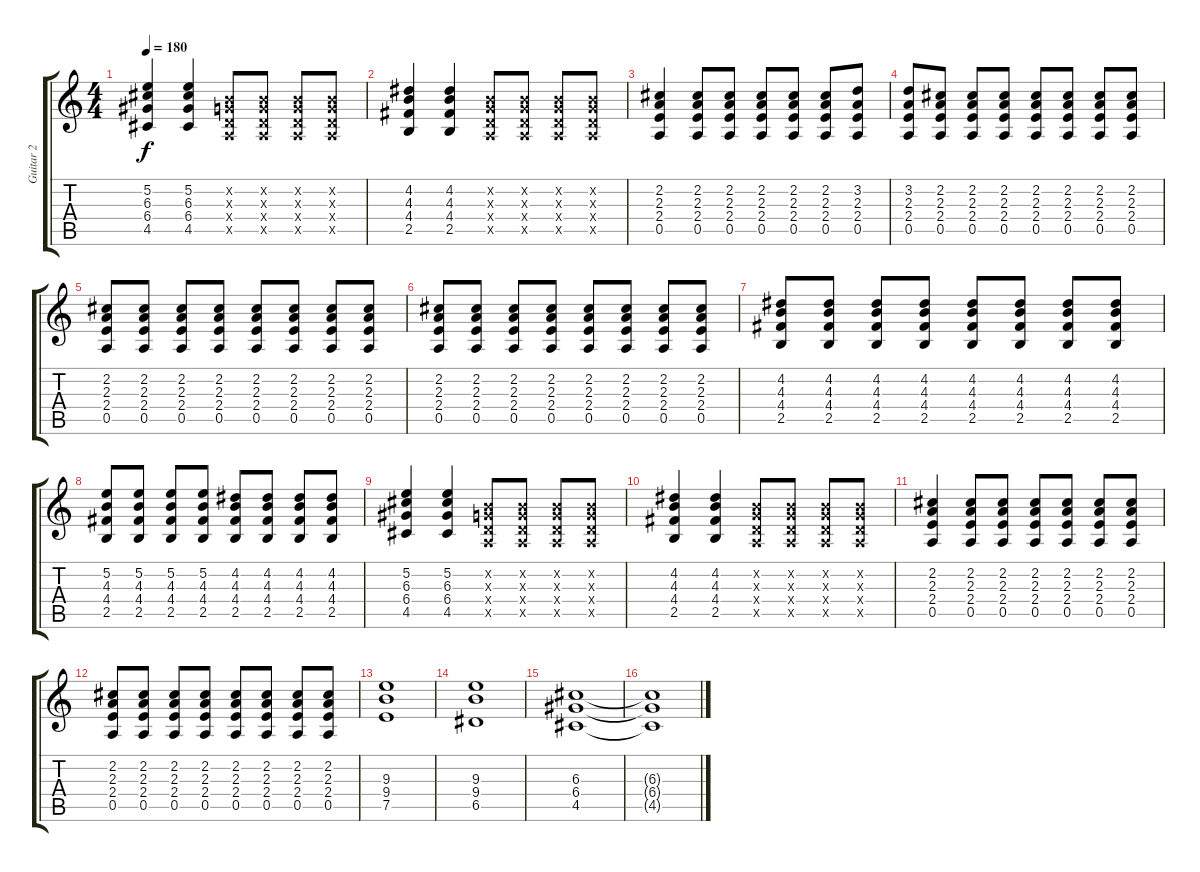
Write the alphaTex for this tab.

\track ("Guitar 2" "Guitar 2") {instrument electricguitarclean}
\staff {score tabs}
\tuning (E4 B3 G3 D3 A2 E2) {hide}
\ts (4 4)
\tempo 180
\clef g2
\ks c
(5.2 6.3 6.4 4.5).4{dy f} (5.2 6.3 6.4 4.5).4 (0.2{x} 0.3{x} 0.4{x} 0.5{x}).8 (0.2{x} 0.3{x} 0.4{x} 0.5{x}).8 (0.2{x} 0.3{x} 0.4{x} 0.5{x}).8 (0.2{x} 0.3{x} 0.4{x} 0.5{x}).8 |
(4.2 4.3 4.4 2.5).4 (4.2 4.3 4.4 2.5).4 (0.2{x} 0.3{x} 0.4{x} 0.5{x}).8 (0.2{x} 0.3{x} 0.4{x} 0.5{x}).8 (0.2{x} 0.3{x} 0.4{x} 0.5{x}).8 (0.2{x} 0.3{x} 0.4{x} 0.5{x}).8 |
(2.2 2.3 2.4 0.5).4 (2.2 2.3 2.4 0.5).8 (2.2 2.3 2.4 0.5).8 (2.2 2.3 2.4 0.5).8 (2.2 2.3 2.4 0.5).8 (2.2 2.3 2.4 0.5).8 (3.2 2.3 2.4 0.5).8 |
(3.2 2.3 2.4 0.5).8 (2.2 2.3 2.4 0.5).8 (2.2 2.3 2.4 0.5).8 (2.2 2.3 2.4 0.5).8 (2.2 2.3 2.4 0.5).8 (2.2 2.3 2.4 0.5).8 (2.2 2.3 2.4 0.5).8 (2.2 2.3 2.4 0.5).8 |
(2.2 2.3 2.4 0.5).8 (2.2 2.3 2.4 0.5).8 (2.2 2.3 2.4 0.5).8 (2.2 2.3 2.4 0.5).8 (2.2 2.3 2.4 0.5).8 (2.2 2.3 2.4 0.5).8 (2.2 2.3 2.4 0.5).8 (2.2 2.3 2.4 0.5).8 |
(2.2 2.3 2.4 0.5).8 (2.2 2.3 2.4 0.5).8 (2.2 2.3 2.4 0.5).8 (2.2 2.3 2.4 0.5).8 (2.2 2.3 2.4 0.5).8 (2.2 2.3 2.4 0.5).8 (2.2 2.3 2.4 0.5).8 (2.2 2.3 2.4 0.5).8 |
(4.2 4.3 4.4 2.5).8 (4.2 4.3 4.4 2.5).8 (4.2 4.3 4.4 2.5).8 (4.2 4.3 4.4 2.5).8 (4.2 4.3 4.4 2.5).8 (4.2 4.3 4.4 2.5).8 (4.2 4.3 4.4 2.5).8 (4.2 4.3 4.4 2.5).8 |
(5.2 4.3 4.4 2.5).8 (5.2 4.3 4.4 2.5).8 (5.2 4.3 4.4 2.5).8 (5.2 4.3 4.4 2.5).8 (4.2 4.3 4.4 2.5).8 (4.2 4.3 4.4 2.5).8 (4.2 4.3 4.4 2.5).8 (4.2 4.3 4.4 2.5).8 |
(5.2 6.3 6.4 4.5).4 (5.2 6.3 6.4 4.5).4 (0.2{x} 0.3{x} 0.4{x} 0.5{x}).8 (0.2{x} 0.3{x} 0.4{x} 0.5{x}).8 (0.2{x} 0.3{x} 0.4{x} 0.5{x}).8 (0.2{x} 0.3{x} 0.4{x} 0.5{x}).8 |
(4.2 4.3 4.4 2.5).4 (4.2 4.3 4.4 2.5).4 (0.2{x} 0.3{x} 0.4{x} 0.5{x}).8 (0.2{x} 0.3{x} 0.4{x} 0.5{x}).8 (0.2{x} 0.3{x} 0.4{x} 0.5{x}).8 (0.2{x} 0.3{x} 0.4{x} 0.5{x}).8 |
(2.2 2.3 2.4 0.5).4 (2.2 2.3 2.4 0.5).8 (2.2 2.3 2.4 0.5).8 (2.2 2.3 2.4 0.5).8 (2.2 2.3 2.4 0.5).8 (2.2 2.3 2.4 0.5).8 (2.2 2.3 2.4 0.5).8 |
(2.2 2.3 2.4 0.5).8 (2.2 2.3 2.4 0.5).8 (2.2 2.3 2.4 0.5).8 (2.2 2.3 2.4 0.5).8 (2.2 2.3 2.4 0.5).8 (2.2 2.3 2.4 0.5).8 (2.2 2.3 2.4 0.5).8 (2.2 2.3 2.4 0.5).8 |
(9.3 9.4 7.5).1 |
(9.3 9.4 6.5).1 |
(6.3 6.4 4.5).1 |
(6.3{t} 6.4{t} 4.5{t}).1
